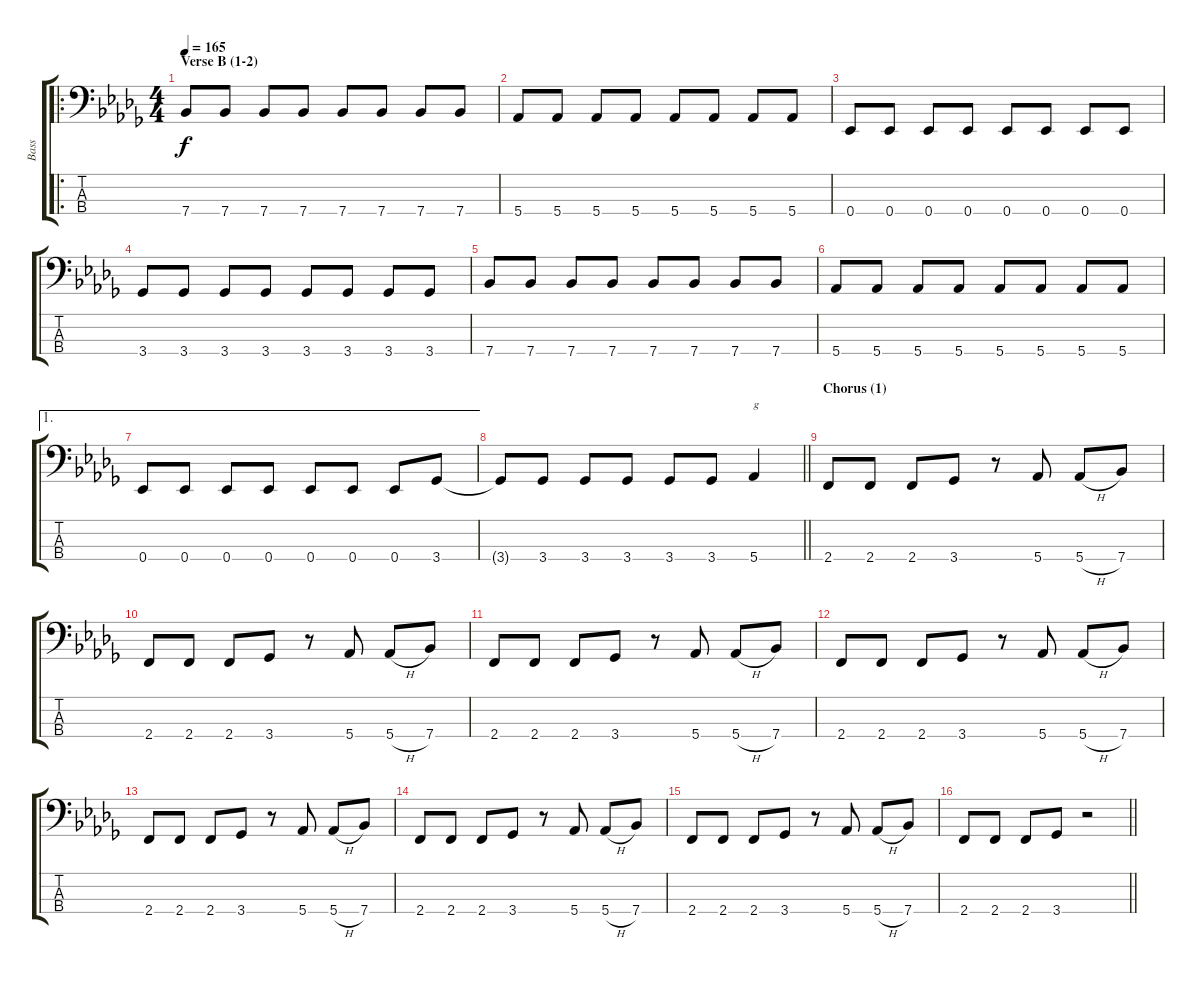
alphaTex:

\track ("Bass" "Bass") {instrument electricbasspick}
\staff {score tabs}
\tuning (Gb2 Db2 Ab1 Eb1) {hide}
\ro
\ts (4 4)
\section ("" "Verse B (1-2)")
\tempo 165
\clef f4
\ks bbminor
7.4.8{dy f} 7.4.8 7.4.8 7.4.8 7.4.8 7.4.8 7.4.8 7.4.8 |
5.4.8 5.4.8 5.4.8 5.4.8 5.4.8 5.4.8 5.4.8 5.4.8 |
0.4.8 0.4.8 0.4.8 0.4.8 0.4.8 0.4.8 0.4.8 0.4.8 |
3.4.8 3.4.8 3.4.8 3.4.8 3.4.8 3.4.8 3.4.8 3.4.8 |
7.4.8 7.4.8 7.4.8 7.4.8 7.4.8 7.4.8 7.4.8 7.4.8 |
5.4.8 5.4.8 5.4.8 5.4.8 5.4.8 5.4.8 5.4.8 5.4.8 |
\ae 1
0.4.8 0.4.8 0.4.8 0.4.8 0.4.8 0.4.8 0.4.8 3.4.8 |
\barLineRight lightlight
3.4{t}.8 3.4.8 3.4.8 3.4.8 3.4.8 3.4.8 5.4.4{txt "g"} |
\section ("" "Chorus (1)")
2.4.8 2.4.8 2.4.8 3.4.8 r.8 5.4.8 5.4{h}.8 7.4.8 |
2.4.8 2.4.8 2.4.8 3.4.8 r.8 5.4.8 5.4{h}.8 7.4.8 |
2.4.8 2.4.8 2.4.8 3.4.8 r.8 5.4.8 5.4{h}.8 7.4.8 |
2.4.8 2.4.8 2.4.8 3.4.8 r.8 5.4.8 5.4{h}.8 7.4.8 |
2.4.8 2.4.8 2.4.8 3.4.8 r.8 5.4.8 5.4{h}.8 7.4.8 |
2.4.8 2.4.8 2.4.8 3.4.8 r.8 5.4.8 5.4{h}.8 7.4.8 |
2.4.8 2.4.8 2.4.8 3.4.8 r.8 5.4.8 5.4{h}.8 7.4.8 |
\barLineRight lightlight
2.4.8 2.4.8 2.4.8 3.4.8 r.2
